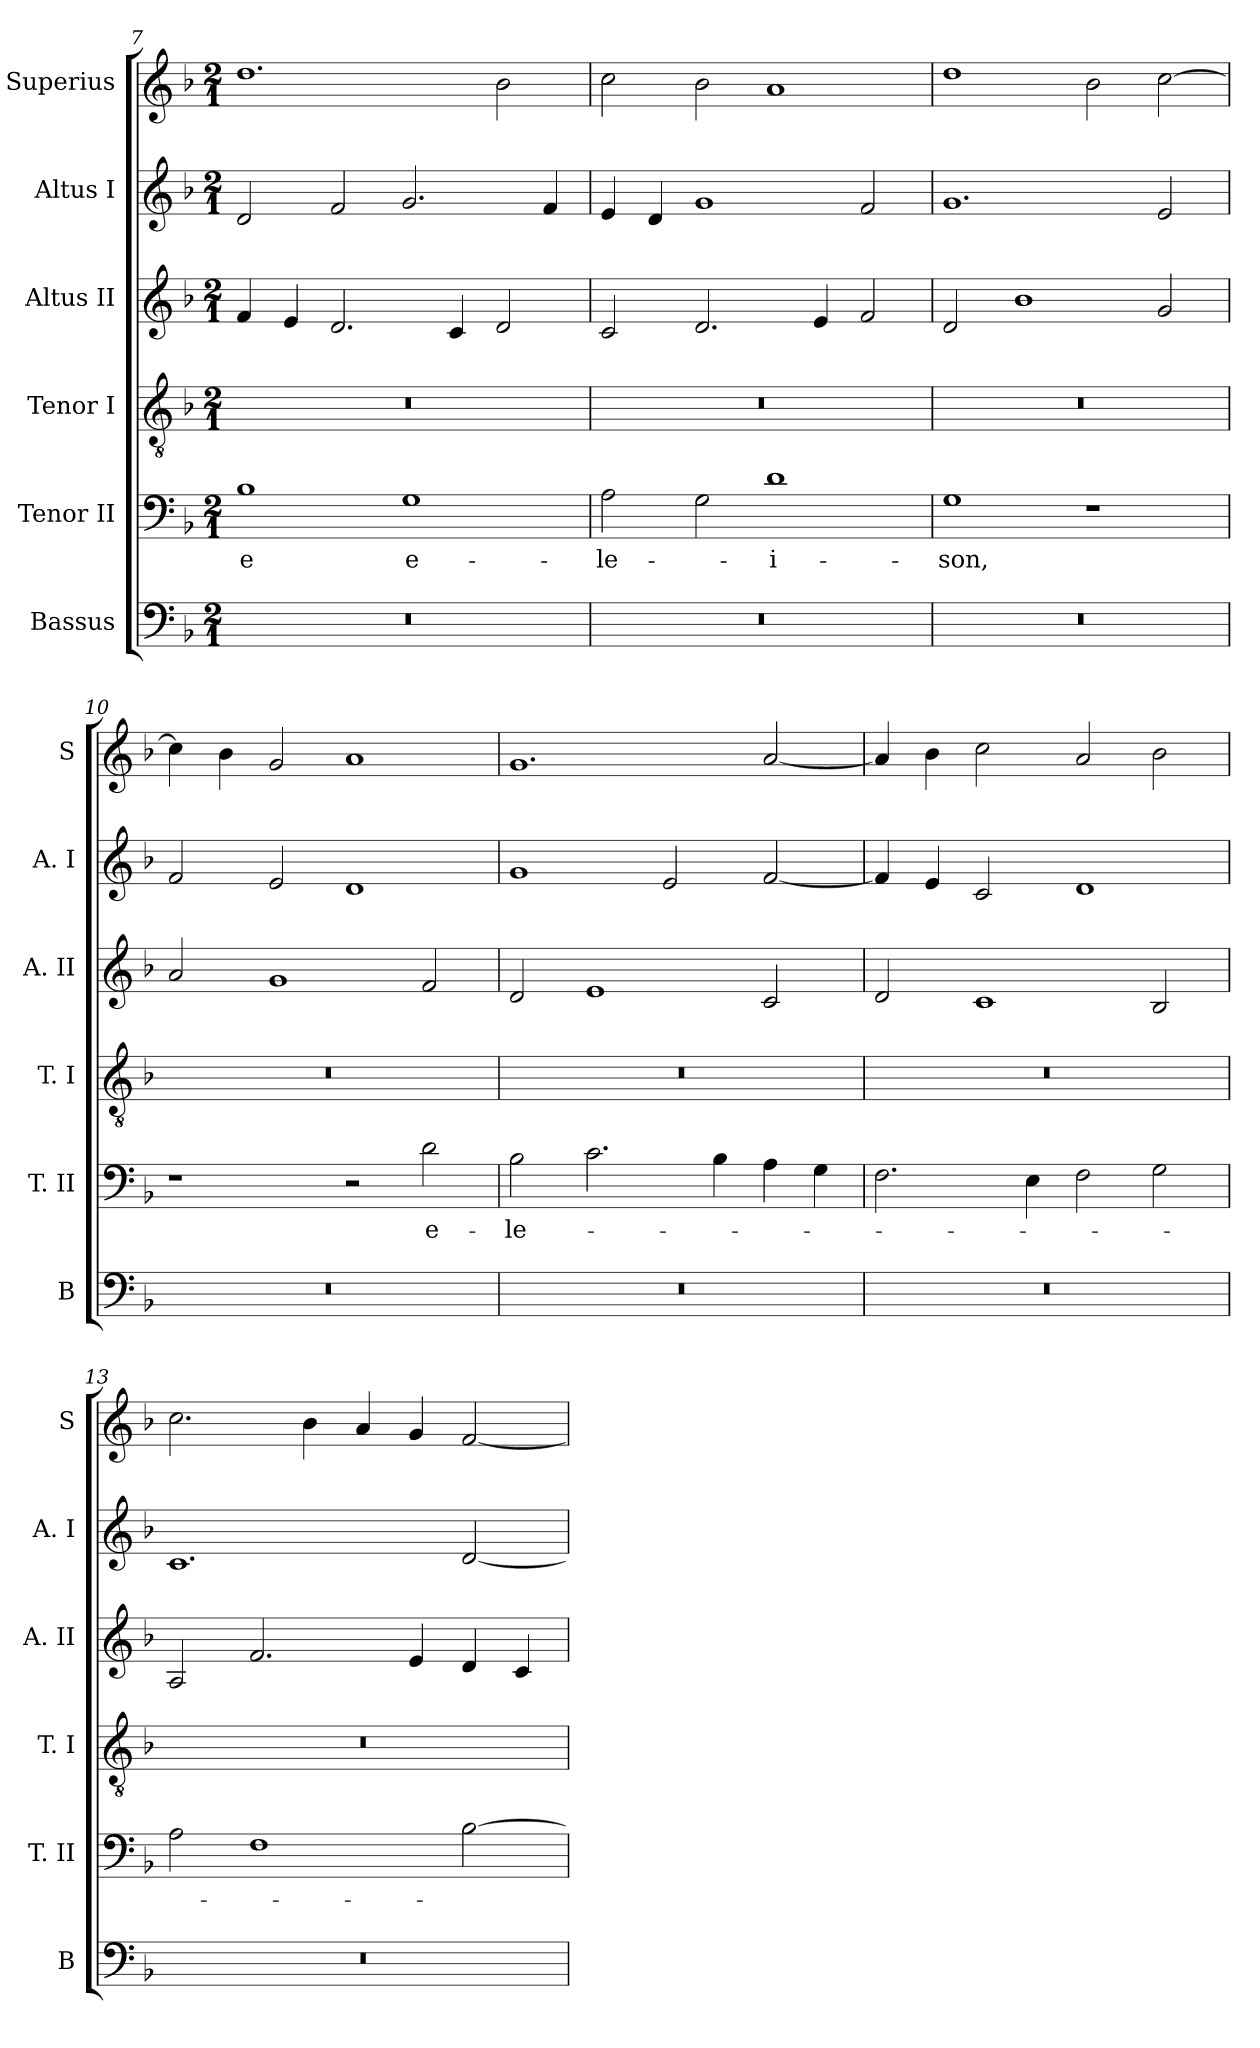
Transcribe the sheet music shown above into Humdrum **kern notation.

**kern	**kern	**text	**kern	**kern	**kern	**kern
*part6	*part5	*part5	*part4	*part3	*part2	*part1
*staff6	*staff5	*staff5	*staff4	*staff3	*staff2	*staff1
*I"Bassus	*I"Tenor II	*	*I"Tenor I	*I"Altus II	*I"Altus I	*I"Superius
*I'B	*I'T. II	*	*I'T. I	*I'A. II	*I'A. I	*I'S
*clefF4	*clefF4	*	*clefGv2	*clefG2	*clefG2	*clefG2
*k[b-]	*k[b-]	*	*k[b-]	*k[b-]	*k[b-]	*k[b-]
*F:	*F:	*	*F:	*F:	*F:	*F:
*M2/1	*M2/1	*	*M2/1	*M2/1	*M2/1	*M2/1
=7	=7	=7	=7	=7	=7	=7
0r	1B-	-e	0r	4f	2d	1.dd
.	.	.	.	4e	.	.
.	.	.	.	2.d	2f	.
.	1G	e-	.	.	2.g	.
.	.	.	.	4c	.	.
.	.	.	.	2d	.	2b-
.	.	.	.	.	4f	.
=8	=8	=8	=8	=8	=8	=8
0r	2A	-le-	0r	2c	4e	2cc
.	.	.	.	.	4d	.
.	2G	.	.	2.d	1g	2b-
.	1d	-i-	.	.	.	1a
.	.	.	.	4e	.	.
.	.	.	.	2f	2f	.
=9	=9	=9	=9	=9	=9	=9
0r	1G	-son,	0r	2d	1.g	1dd
.	.	.	.	1b-	.	.
.	1r	.	.	.	.	2b-
.	.	.	.	2g	2e	[2cc
=10	=10	=10	=10	=10	=10	=10
0r	1r	.	0r	2a	2f	4cc]
.	.	.	.	.	.	4b-
.	.	.	.	1g	2e	2g
.	2r	.	.	.	1d	1a
.	2d	e-	.	2f	.	.
=11	=11	=11	=11	=11	=11	=11
0r	2B-	-le-	0r	2d	1g	1.g
.	2.c	.	.	1e	.	.
.	.	.	.	.	2e	.
.	4B-	.	.	.	.	.
.	4A	.	.	2c	[2f	[2a
.	4G	.	.	.	.	.
=12	=12	=12	=12	=12	=12	=12
0r	2.F	.	0r	2d	4f]	4a]
.	.	.	.	.	4e	4b-
.	.	.	.	1c	2c	2cc
.	4E	.	.	.	.	.
.	2F	.	.	.	1d	2a
.	2G	.	.	2B-	.	2b-
=13	=13	=13	=13	=13	=13	=13
0r	2A	.	0r	2A	1.c	2.cc
.	1F	.	.	2.f	.	.
.	.	.	.	.	.	4b-
.	.	.	.	.	.	4a
.	.	.	.	4e	.	4g
.	[2B-	.	.	4d	[2d	[2f
.	.	.	.	4c	.	.
=	=	=	=	=	=	=
*-	*-	*-	*-	*-	*-	*-
